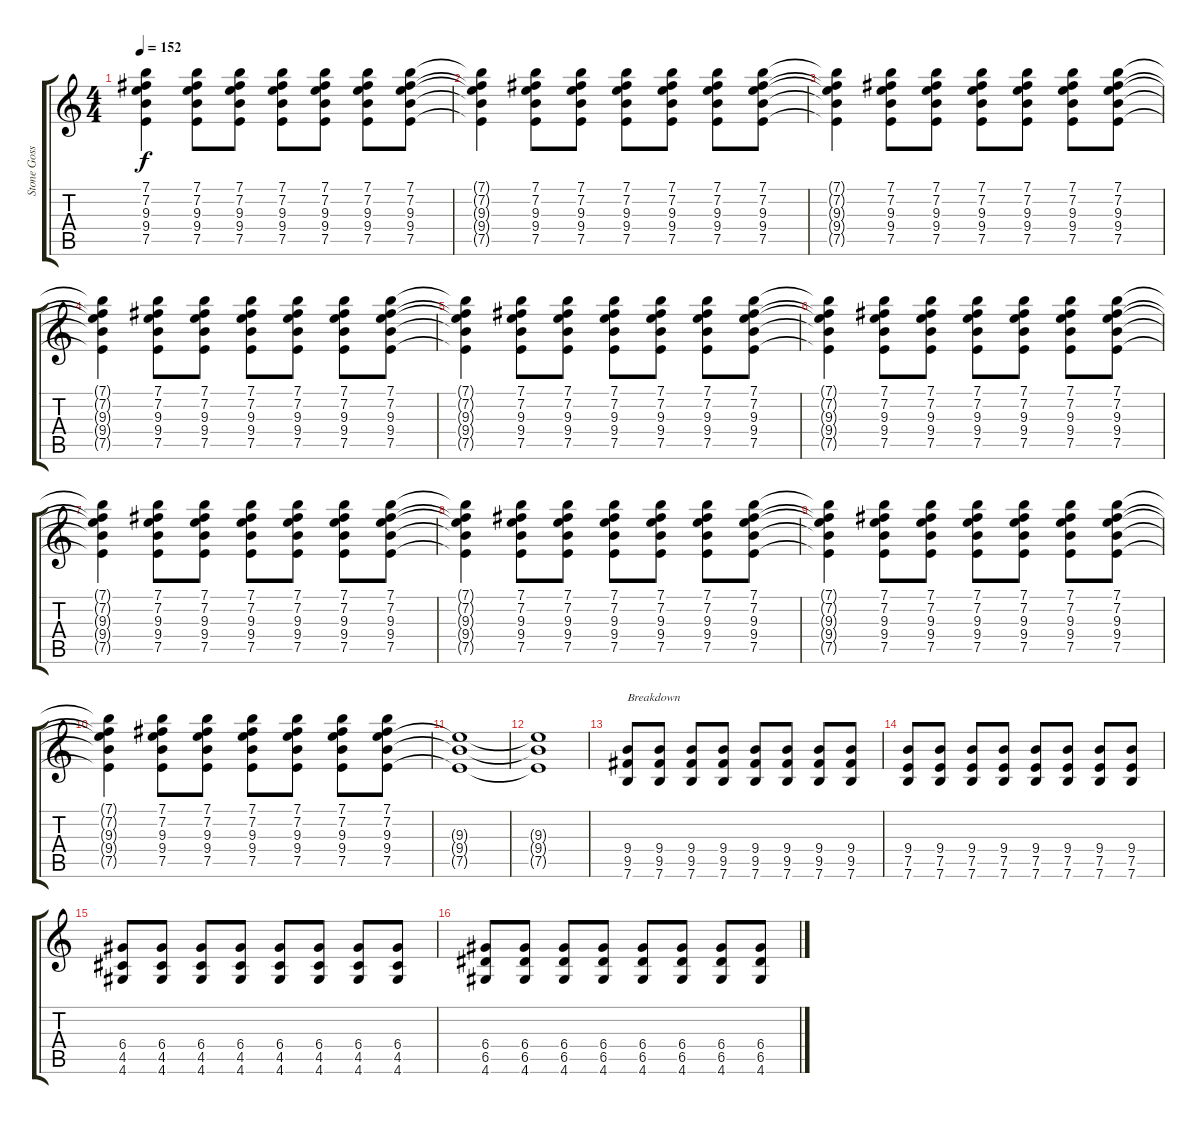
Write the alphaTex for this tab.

\track ("Stone Gossard" "Stone Goss") {instrument distortionguitar}
\staff {score tabs}
\tuning (E4 B3 G3 D3 A2 E2) {hide}
\ts (4 4)
\tempo 152
\clef g2
\ks c
(7.1{t} 7.2{t} 9.3{t} 9.4{t} 7.5{t}).4{dy f} (7.1 7.2 9.3 9.4 7.5).8 (7.1 7.2 9.3 9.4 7.5).8 (7.1 7.2 9.3 9.4 7.5).8 (7.1 7.2 9.3 9.4 7.5).8 (7.1 7.2 9.3 9.4 7.5).8 (7.1 7.2 9.3 9.4 7.5).8 |
(7.1{t} 7.2{t} 9.3{t} 9.4{t} 7.5{t}).4 (7.1 7.2 9.3 9.4 7.5).8 (7.1 7.2 9.3 9.4 7.5).8 (7.1 7.2 9.3 9.4 7.5).8 (7.1 7.2 9.3 9.4 7.5).8 (7.1 7.2 9.3 9.4 7.5).8 (7.1 7.2 9.3 9.4 7.5).8 |
(7.1{t} 7.2{t} 9.3{t} 9.4{t} 7.5{t}).4 (7.1 7.2 9.3 9.4 7.5).8 (7.1 7.2 9.3 9.4 7.5).8 (7.1 7.2 9.3 9.4 7.5).8 (7.1 7.2 9.3 9.4 7.5).8 (7.1 7.2 9.3 9.4 7.5).8 (7.1 7.2 9.3 9.4 7.5).8 |
(7.1{t} 7.2{t} 9.3{t} 9.4{t} 7.5{t}).4 (7.1 7.2 9.3 9.4 7.5).8 (7.1 7.2 9.3 9.4 7.5).8 (7.1 7.2 9.3 9.4 7.5).8 (7.1 7.2 9.3 9.4 7.5).8 (7.1 7.2 9.3 9.4 7.5).8 (7.1 7.2 9.3 9.4 7.5).8 |
(7.1{t} 7.2{t} 9.3{t} 9.4{t} 7.5{t}).4 (7.1 7.2 9.3 9.4 7.5).8 (7.1 7.2 9.3 9.4 7.5).8 (7.1 7.2 9.3 9.4 7.5).8 (7.1 7.2 9.3 9.4 7.5).8 (7.1 7.2 9.3 9.4 7.5).8 (7.1 7.2 9.3 9.4 7.5).8 |
(7.1{t} 7.2{t} 9.3{t} 9.4{t} 7.5{t}).4 (7.1 7.2 9.3 9.4 7.5).8 (7.1 7.2 9.3 9.4 7.5).8 (7.1 7.2 9.3 9.4 7.5).8 (7.1 7.2 9.3 9.4 7.5).8 (7.1 7.2 9.3 9.4 7.5).8 (7.1 7.2 9.3 9.4 7.5).8 |
(7.1{t} 7.2{t} 9.3{t} 9.4{t} 7.5{t}).4 (7.1 7.2 9.3 9.4 7.5).8 (7.1 7.2 9.3 9.4 7.5).8 (7.1 7.2 9.3 9.4 7.5).8 (7.1 7.2 9.3 9.4 7.5).8 (7.1 7.2 9.3 9.4 7.5).8 (7.1 7.2 9.3 9.4 7.5).8 |
(7.1{t} 7.2{t} 9.3{t} 9.4{t} 7.5{t}).4 (7.1 7.2 9.3 9.4 7.5).8 (7.1 7.2 9.3 9.4 7.5).8 (7.1 7.2 9.3 9.4 7.5).8 (7.1 7.2 9.3 9.4 7.5).8 (7.1 7.2 9.3 9.4 7.5).8 (7.1 7.2 9.3 9.4 7.5).8 |
(7.1{t} 7.2{t} 9.3{t} 9.4{t} 7.5{t}).4 (7.1 7.2 9.3 9.4 7.5).8 (7.1 7.2 9.3 9.4 7.5).8 (7.1 7.2 9.3 9.4 7.5).8 (7.1 7.2 9.3 9.4 7.5).8 (7.1 7.2 9.3 9.4 7.5).8 (7.1 7.2 9.3 9.4 7.5).8 |
(7.1{t} 7.2{t} 9.3{t} 9.4{t} 7.5{t}).4 (7.1 7.2 9.3 9.4 7.5).8 (7.1 7.2 9.3 9.4 7.5).8 (7.1 7.2 9.3 9.4 7.5).8 (7.1 7.2 9.3 9.4 7.5).8 (7.1 7.2 9.3 9.4 7.5).8 (7.1 7.2 9.3 9.4 7.5).8 |
(9.3{t} 9.4{t} 7.5{t}).1 |
(9.3{t} 9.4{t} 7.5{t}).1 |
(9.4 9.5 7.6).8{txt "Breakdown"} (9.4 9.5 7.6).8 (9.4 9.5 7.6).8 (9.4 9.5 7.6).8 (9.4 9.5 7.6).8 (9.4 9.5 7.6).8 (9.4 9.5 7.6).8 (9.4 9.5 7.6).8 |
(9.4 7.5 7.6).8 (9.4 7.5 7.6).8 (9.4 7.5 7.6).8 (9.4 7.5 7.6).8 (9.4 7.5 7.6).8 (9.4 7.5 7.6).8 (9.4 7.5 7.6).8 (9.4 7.5 7.6).8 |
(6.4 4.5 4.6).8 (6.4 4.5 4.6).8 (6.4 4.5 4.6).8 (6.4 4.5 4.6).8 (6.4 4.5 4.6).8 (6.4 4.5 4.6).8 (6.4 4.5 4.6).8 (6.4 4.5 4.6).8 |
(6.4 6.5 4.6).8 (6.4 6.5 4.6).8 (6.4 6.5 4.6).8 (6.4 6.5 4.6).8 (6.4 6.5 4.6).8 (6.4 6.5 4.6).8 (6.4 6.5 4.6).8 (6.4 6.5 4.6).8
